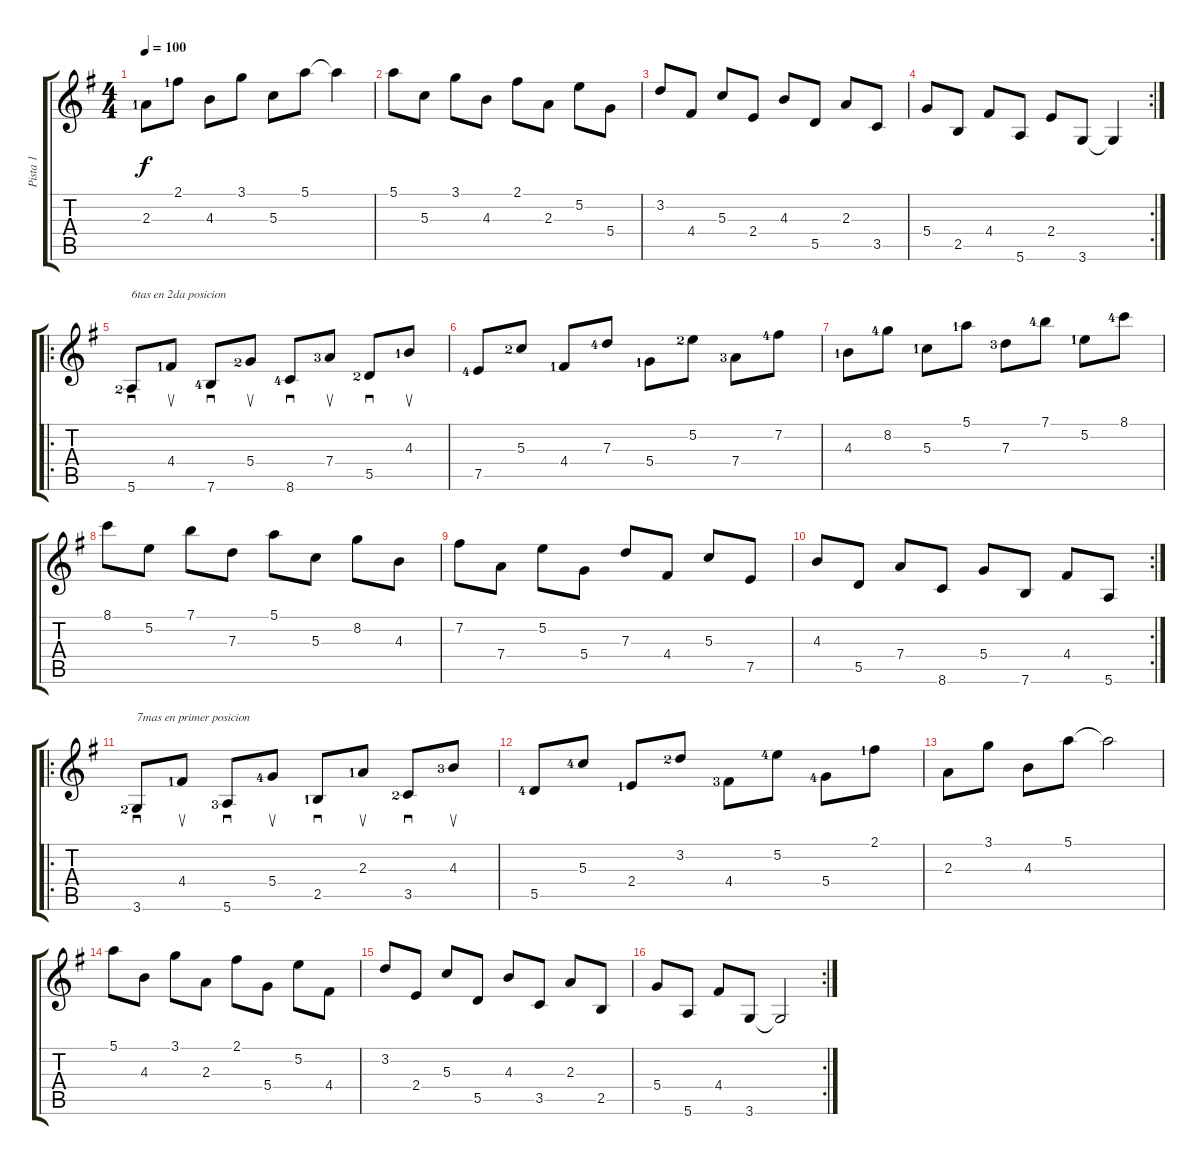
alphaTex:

\track ("Pista 1" "Pista 1") {instrument acousticguitarsteel}
\staff {score tabs}
\tuning (E4 B3 G3 D3 A2 E2) {hide}
\ts (4 4)
\tempo 100
\clef g2
\ks g
2.3{lf 2}.8{dy f} 2.1{lf 2}.8 4.3.8 3.1.8 5.3.8 5.1.8 5.1{t}.4 |
5.1.8 5.3.8 3.1.8 4.3.8 2.1.8 2.3.8 5.2.8 5.4.8 |
3.2.8 4.4.8 5.3.8 2.4.8 4.3.8 5.5.8 2.3.8 3.5.8 |
\rc 2
5.4.8 2.5.8 4.4.8 5.6.8 2.4.8 3.6.8 3.6{t}.4 |
\ro
5.6{lf 3}.8{sd txt "6tas en 2da posicion"} 4.4{lf 2}.8{su} 7.6{lf 5}.8{sd} 5.4{lf 3}.8{su} 8.6{lf 5}.8{sd} 7.4{lf 4}.8{su} 5.5{lf 3}.8{sd} 4.3{lf 2}.8{su} |
7.5{lf 5}.8 5.3{lf 3}.8 4.4{lf 2}.8 7.3{lf 5}.8 5.4{lf 2}.8 5.2{lf 3}.8 7.4{lf 4}.8 7.2{lf 5}.8 |
4.3{lf 2}.8 8.2{lf 5}.8 5.3{lf 2}.8 5.1{lf 2}.8 7.3{lf 4}.8 7.1{lf 5}.8 5.2{lf 2}.8 8.1{lf 5}.8 |
8.1.8 5.2.8 7.1.8 7.3.8 5.1.8 5.3.8 8.2.8 4.3.8 |
7.2.8 7.4.8 5.2.8 5.4.8 7.3.8 4.4.8 5.3.8 7.5.8 |
\rc 2
4.3.8 5.5.8 7.4.8 8.6.8 5.4.8 7.6.8 4.4.8 5.6.8 |
\ro
3.6{lf 3}.8{sd txt "7mas en primer posicion"} 4.4{lf 2}.8{su} 5.6{lf 4}.8{sd} 5.4{lf 5}.8{su} 2.5{lf 2}.8{sd} 2.3{lf 2}.8{su} 3.5{lf 3}.8{sd} 4.3{lf 4}.8{su} |
5.5{lf 5}.8 5.3{lf 5}.8 2.4{lf 2}.8 3.2{lf 3}.8 4.4{lf 4}.8 5.2{lf 5}.8 5.4{lf 5}.8 2.1{lf 2}.8 |
2.3.8 3.1.8 4.3.8 5.1.8 5.1{t}.2 |
5.1.8 4.3.8 3.1.8 2.3.8 2.1.8 5.4.8 5.2.8 4.4.8 |
3.2.8 2.4.8 5.3.8 5.5.8 4.3.8 3.5.8 2.3.8 2.5.8 |
\rc 2
5.4.8 5.6.8 4.4.8 3.6.8 3.6{t}.2
